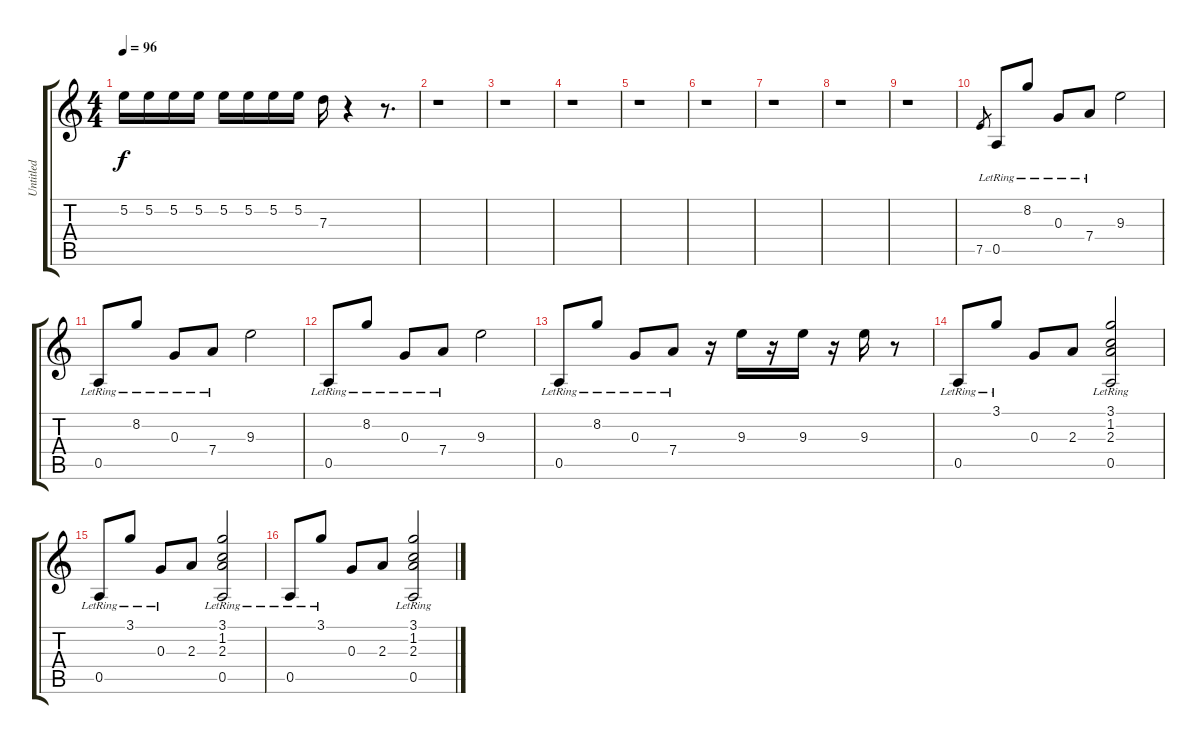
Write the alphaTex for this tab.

\track ("Untitled" "Untitled") {instrument electricguitarclean}
\staff {score tabs}
\tuning (E4 B3 G3 D3 A2 D2) {hide}
\ts (4 4)
\tempo 96
\clef g2
\ks c
5.2{t}.16{dy f} 5.2.16 5.2.16 5.2.16 5.2.16 5.2.16 5.2.16 5.2.16 7.3.16 r.4 r.8{d} |
r.1 |
r.1 |
r.1 |
r.1 |
r.1 |
r.1 |
r.1 |
r.1 |
7.5.8{gr} 0.5{lr}.8 8.2{lr}.8 0.3{lr}.8 7.4{lr}.8 9.3.2 |
0.5{lr}.8 8.2{lr}.8 0.3{lr}.8 7.4{lr}.8 9.3.2 |
0.5{lr}.8 8.2{lr}.8 0.3{lr}.8 7.4{lr}.8 9.3.2 |
0.5{lr}.8 8.2{lr}.8 0.3{lr}.8 7.4{lr}.8 r.16 9.3.16 r.16 9.3.16 r.16 9.3.16 r.8 |
0.5{lr}.8 3.1{lr}.8 0.3.8 2.3.8 (3.1{lr} 1.2{lr} 2.3{lr} 0.5{lr}).2 |
0.5{lr}.8 3.1{lr}.8 0.3{lr}.8 2.3.8 (3.1{lr} 1.2{lr} 2.3{lr} 0.5{lr}).2 |
0.5{lr}.8 3.1{lr}.8 0.3.8 2.3.8 (3.1{lr} 1.2{lr} 2.3{lr} 0.5{lr}).2
